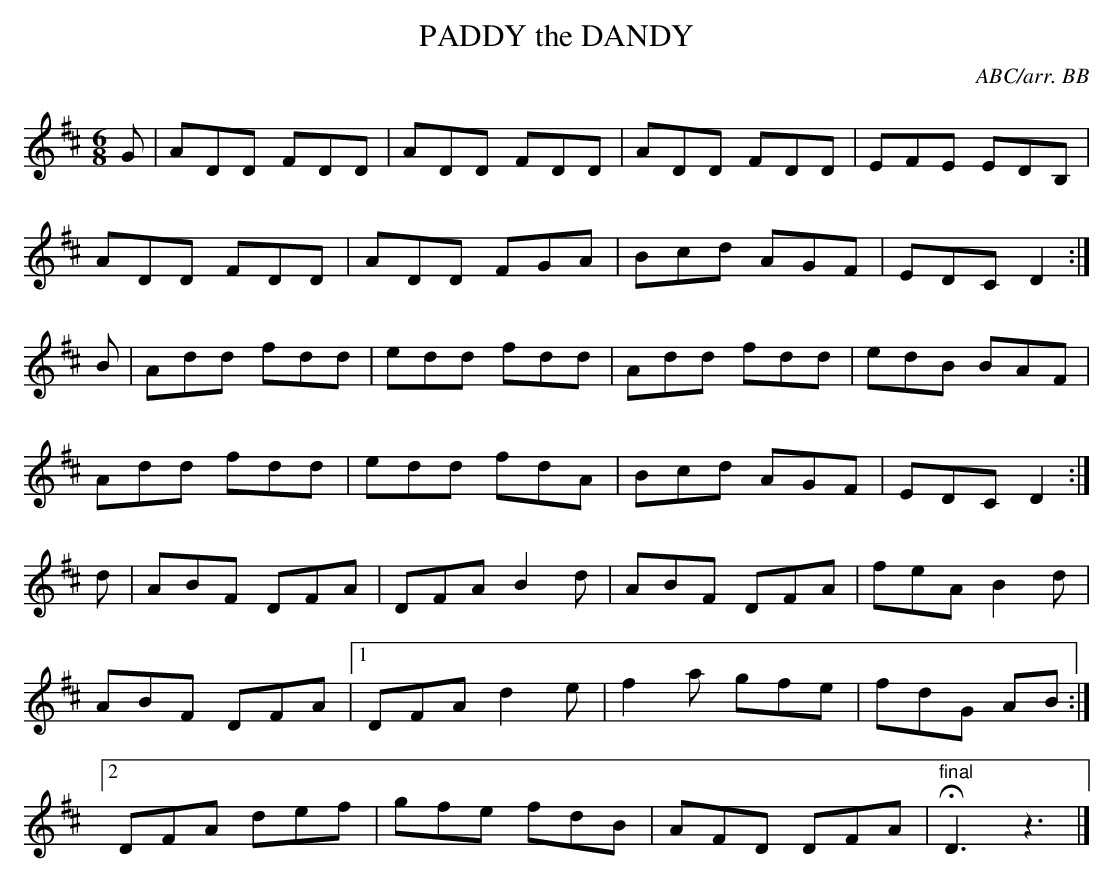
X:1
T:PADDY the DANDY
C:ABC/arr. BB
L:1/8
M:6/8
K:D % source key A
G|ADD FDD|ADD FDD|ADD FDD|EFE EDB,|
ADD FDD|ADD FGA|Bcd AGF|EDC D2 :|
B|Add fdd|edd fdd|Add fdd|edB BAF|
Add fdd|edd fdA|Bcd AGF|EDC D2 :|
d|ABF DFA|DFA B2d|ABF DFA|feA B2d|
ABF DFA|1 DFA d2e|f2a gfe|fdG AB:|
[2 DFA def|gfe fdB|AFD DFA|"final"HD3z3|]
